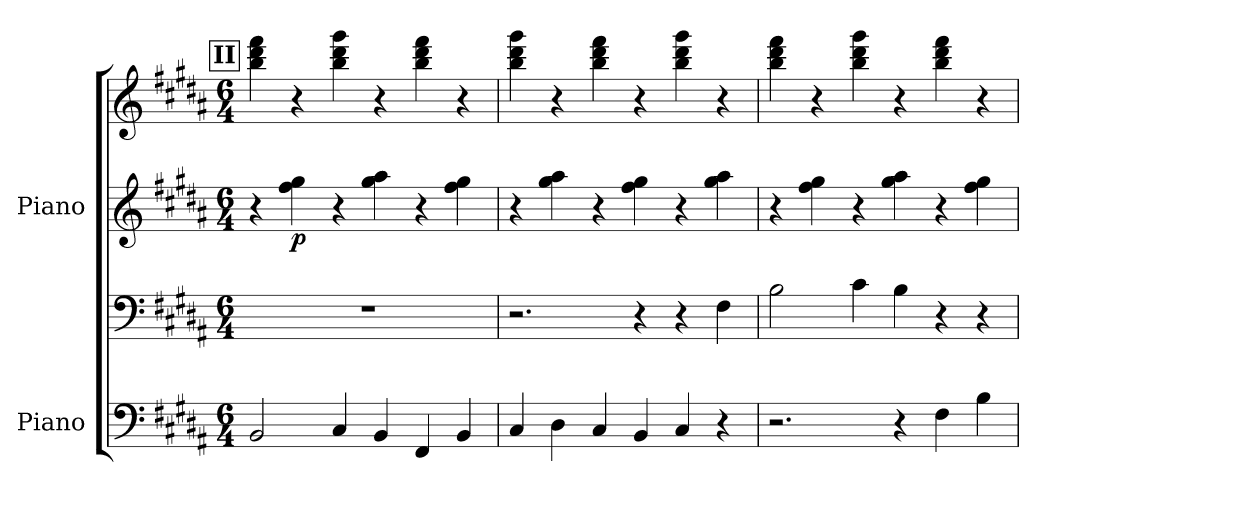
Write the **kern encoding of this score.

**kern	**kern	**kern	**kern	**dynam
*part2	*part2	*part1	*part1	*part1
*staff4	*staff3	*staff2	*staff1	*staff1/2
*I"Piano	*	*I"Piano	*	*
*I'Pno.	*	*I'Pno.	*	*
*clefF4	*clefF4	*clefG2	*clefG2	*
*k[f#c#g#d#a#]	*k[f#c#g#d#a#]	*k[f#c#g#d#a#]	*k[f#c#g#d#a#]	*
*M6/4	*M6/4	*M6/4	*M6/4	*
!!LO:REH:place=s1:a:B:fs=14:t=II
=46	=46	=46	=46	=46
2BB/	1.r	4r	4bb\ 4ddd#\ 4fff#\	.
!	!	!	!	!LO:DY:b=2
.	.	4ff#\ 4gg#\	4r	p
4C#/	.	4r	4bb\ 4ddd#\ 4ggg#\	.
4BB/	.	4gg#\ 4aa#\	4r	.
4FF#/	.	4r	4bb\ 4ddd#\ 4fff#\	.
4BB/	.	4ff#\ 4gg#\	4r	.
=47	=47	=47	=47	=47
4C#/	2.r	4r	4bb\ 4ddd#\ 4ggg#\	.
4D#\	.	4gg#\ 4aa#\	4r	.
4C#/	.	4r	4bb\ 4ddd#\ 4fff#\	.
4BB/	4r	4ff#\ 4gg#\	4r	.
4C#/	4r	4r	4bb\ 4ddd#\ 4ggg#\	.
4r	4F#\	4gg#\ 4aa#\	4r	.
=48	=48	=48	=48	=48
2.r	2B\	4r	4bb\ 4ddd#\ 4fff#\	.
.	.	4ff#\ 4gg#\	4r	.
.	4c#\	4r	4bb\ 4ddd#\ 4ggg#\	.
4r	4B\	4gg#\ 4aa#\	4r	.
4F#\	4r	4r	4bb\ 4ddd#\ 4fff#\	.
4B\	4r	4ff#\ 4gg#\	4r	.
=	=	=	=	=
*-	*-	*-	*-	*-
